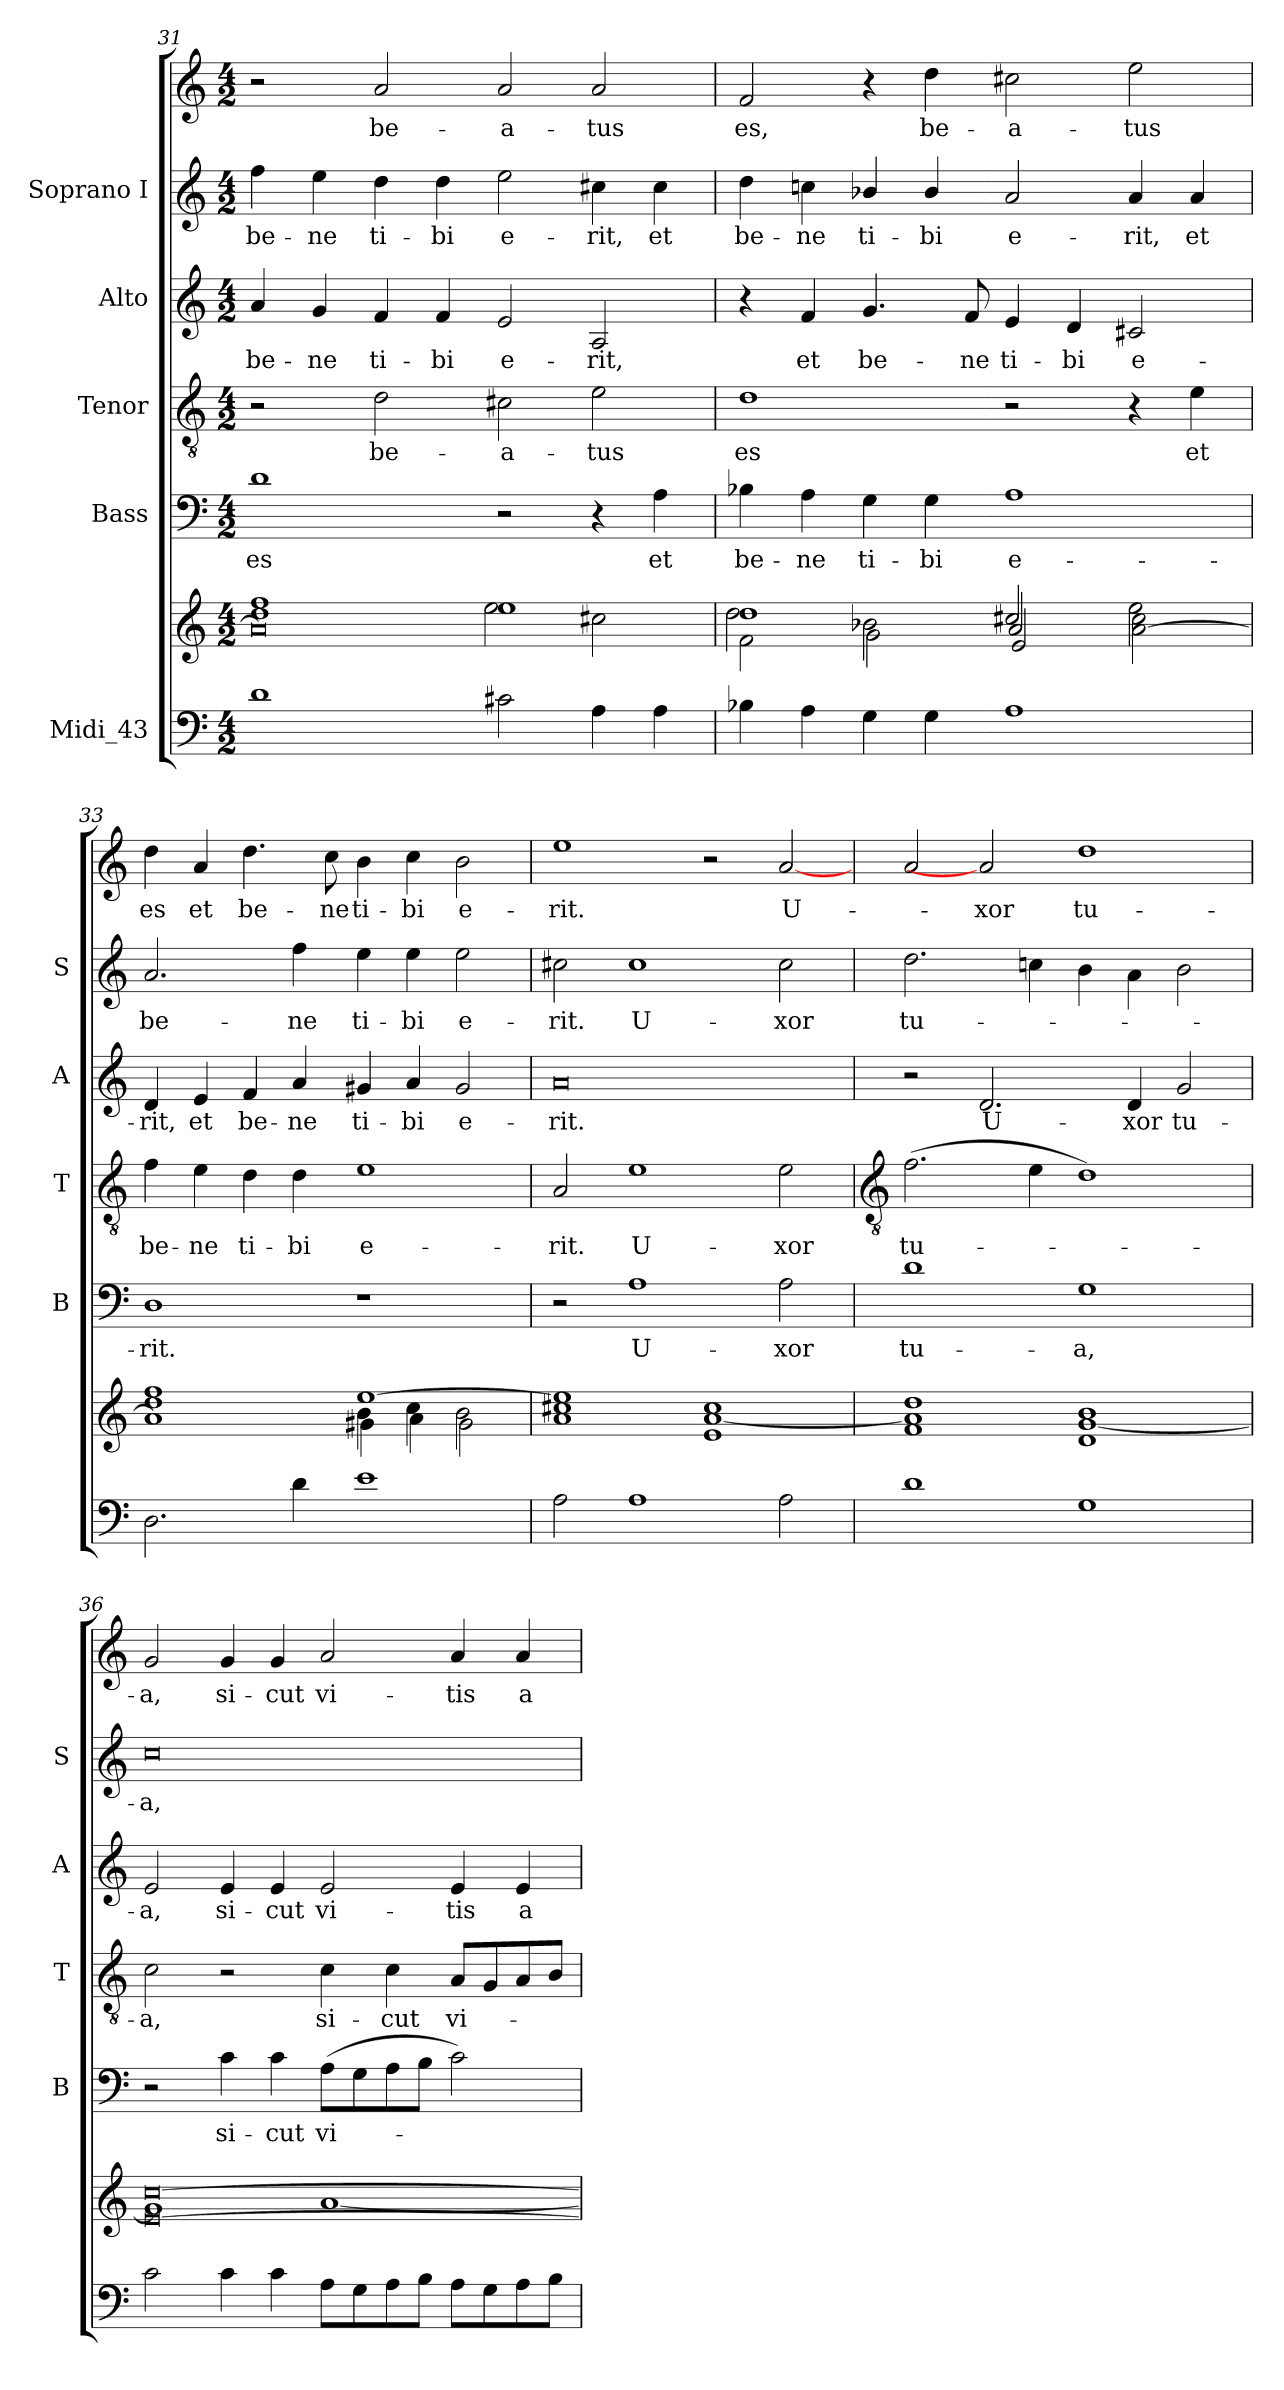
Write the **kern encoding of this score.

**kern	**kern	**kern	**text	**kern	**text	**kern	**text	**kern	**text	**kern	**text
*part5	*part5	*part4	*part4	*part3	*part3	*part2	*part2	*part1	*part1	*part1	*part1
*staff7	*staff6	*staff5	*staff5	*staff4	*staff4	*staff3	*staff3	*staff2	*staff2	*staff1	*staff1
*I"Midi_43	*	*I"Bass	*	*I"Tenor	*	*I"Alto	*	*I"Soprano I	*	*	*
*	*	*I'B	*	*I'T	*	*I'A	*	*I'S	*	*	*
*clefF4	*clefG2	*clefF4	*	*clefGv2	*	*clefG2	*	*clefG2	*	*clefG2	*
*k[]	*k[]	*k[]	*	*k[]	*	*k[]	*	*k[]	*	*k[]	*
*C:	*C:	*C:	*	*C:	*	*C:	*	*C:	*	*C:	*
*M4/2	*M4/2	*M4/2	*	*M4/2	*	*M4/2	*	*M4/2	*	*M4/2	*
=31	=31	=31	=31	=31	=31	=31	=31	=31	=31	=31	=31
*	*^	*	*	*	*	*	*	*	*	*	*
*	*	*^	*	*	*	*	*	*	*	*	*	*
!	!	!	!	!	!LO:LY:b	!	!	!	!LO:LY:b	!	!LO:LY:b	!	!
1d	1ff/	1dd\	0a\]	1d	es	2r	.	4a	be-	4ff	be-	2r	.
!	!	!	!	!	!	!	!	!	!LO:LY:b	!	!LO:LY:b	!	!
.	.	.	.	.	.	.	.	4g	-ne	4ee	-ne	.	.
!	!	!	!	!	!	!	!LO:LY:b	!	!LO:LY:b	!	!LO:LY:b	!	!LO:LY:b
.	.	.	.	.	.	2d	be-	4f	ti-	4dd	ti-	2a	be-
!	!	!	!	!	!	!	!	!	!LO:LY:b	!	!LO:LY:b	!	!
.	.	.	.	.	.	.	.	4f	-bi	4dd	-bi	.	.
!	!	!	!	!	!	!	!LO:LY:b	!	!LO:LY:b	!	!LO:LY:b	!	!LO:LY:b
2c#X	1ee/	2ee\	.	2r	.	2c#X	-a-	2e	e-	2ee	e-	2a	-a-
!	!	!	!	!	!	!	!LO:LY:b	!	!LO:LY:b	!	!LO:LY:b	!	!LO:LY:b
4A	.	2cc#X\	.	4r	.	2e	-tus	2A	-rit,	4cc#X	-rit,	2a	-tus
!	!	!	!	!	!LO:LY:b	!	!	!	!	!	!LO:LY:b	!	!
4A	.	.	.	4A	et	.	.	.	.	4cc#	et	.	.
=32	=32	=32	=32	=32	=32	=32	=32	=32	=32	=32	=32	=32	=32
!	!	!	!	!	!LO:LY:b	!	!LO:LY:b	!	!	!	!LO:LY:b	!	!LO:LY:b
4B-X	1dd/	2dd\	2f\	4B-X	be-	1d	es	4r	.	4dd	be-	2f	es,
!	!	!	!	!	!LO:LY:b	!	!	!	!LO:LY:b	!	!LO:LY:b	!	!
4A	.	.	.	4A	-ne	.	.	4f	et	4ccn	-ne	.	.
!	!	!	!	!	!LO:LY:b	!	!	!	!LO:LY:b	!	!LO:LY:b	!	!
4G	.	2b-X\	2g\	4G	ti-	.	.	4.g	be-	4b-X/	ti-	4r	.
!	!	!	!	!	!LO:LY:b	!	!	!	!	!	!LO:LY:b	!	!LO:LY:b
4G	.	.	.	4G	-bi	.	.	.	.	4b-/	-bi	4dd	be-
!	!	!	!	!	!	!	!	!	!LO:LY:b	!	!	!	!
.	.	.	.	.	.	.	.	8f	-ne	.	.	.	.
!	!	!	!	!	!LO:LY:b	!	!	!	!LO:LY:b	!	!LO:LY:b	!	!LO:LY:b
1A	2cc#X/	2a/	2e/	1A	e-	2r	.	4e	ti-	2a	e-	2cc#X	-a-
!	!	!	!	!	!	!	!	!	!LO:LY:b	!	!	!	!
.	.	.	.	.	.	.	.	4d	-bi	.	.	.	.
!	!	!	!	!	!	!	!	!	!LO:LY:b	!	!LO:LY:b	!	!LO:LY:b
.	2ee\	2cc#\	[2a\	.	.	4r	.	2c#X	e-	4a	-rit,	2ee	-tus
!	!	!	!	!	!	!	!LO:LY:b	!	!	!	!LO:LY:b	!	!
.	.	.	.	.	.	4e	et	.	.	4a	et	.	.
=33	=33	=33	=33	=33	=33	=33	=33	=33	=33	=33	=33	=33	=33
!	!	!	!	!	!LO:LY:b	!	!LO:LY:b	!	!LO:LY:b	!	!LO:LY:b	!	!LO:LY:b
2.D	1ff/	1dd\	1a\]	1D	-rit.	4f	be-	4d	-rit,	2.a	-be-	4dd	es
!	!	!	!	!	!	!	!LO:LY:b	!	!LO:LY:b	!	!	!	!LO:LY:b
.	.	.	.	.	.	4e	-ne	4e	et	.	.	4a	et
!	!	!	!	!	!	!	!LO:LY:b	!	!LO:LY:b	!	!	!	!LO:LY:b
.	.	.	.	.	.	4d	ti-	4f	be-	.	.	4.dd	be-
!	!	!	!	!	!	!	!LO:LY:b	!	!LO:LY:b	!	!LO:LY:b	!	!
4d	.	.	.	.	.	4d	-bi	4a	-ne	4ff	-ne	.	.
!	!	!	!	!	!	!	!	!	!	!	!	!	!LO:LY:b
.	.	.	.	.	.	.	.	.	.	.	.	8cc	-ne
!	!	!	!	!	!	!	!LO:LY:b	!	!LO:LY:b	!	!LO:LY:b	!	!LO:LY:b
1e	[1ee/	4b\	4g#X\	1r	.	1e	e-	4g#X	ti-	4ee	ti-	4b	ti-
!	!	!	!	!	!	!	!	!	!LO:LY:b	!	!LO:LY:b	!	!LO:LY:b
.	.	4cc\	4a\	.	.	.	.	4a	-bi	4ee	-bi	4cc	-bi
!	!	!	!	!	!	!	!	!	!LO:LY:b	!	!LO:LY:b	!	!LO:LY:b
.	.	2b\	2g#\	.	.	.	.	2g#	e-	2ee	e-	2b	e-
=34	=34	=34	=34	=34	=34	=34	=34	=34	=34	=34	=34	=34	=34
!	!	!	!	!	!	!	!LO:LY:b	!	!LO:LY:b	!	!LO:LY:b	!	!LO:LY:b
2A	1ee/]	1cc#X\	1a\	2r	.	2A	-rit.	0a	-rit.	2cc#X	rit.	1ee	-rit.
!	!	!	!	!	!LO:LY:b	!	!LO:LY:b	!	!	!	!LO:LY:b	!	!
1A	.	.	.	1A	U-	1e	U-	.	.	1cc#	U-	.	.
.	1cc#/	[1a\	1e\	.	.	.	.	.	.	.	.	2r	.
!	!	!	!	!	!LO:LY:b	!	!LO:LY:b	!	!	!	!LO:LY:b	!	!LO:LY:b
2A	.	.	.	2A	-xor	2e	-xor	.	.	2cc#	-xor	[2a	U-
!!LO:LB:g=z
=35	=35	=35	=35	=35	=35	=35	=35	=35	=35	=35	=35	=35	=35
*	*	*	*	*	*	*clefGv2	*	*	*	*	*	*	*
!	!	!	!	!	!LO:LY:b	!	!LO:LY:b	!	!	!	!LO:LY:b	!	!
1d	1dd/	1a\]	1f\	1d	tu-	(>2.f	tu-	2r	.	2.dd	-tu-	2a	.
!	!	!	!	!	!	!	!	!	!LO:LY:b	!	!	!	!LO:LY:b
.	.	.	.	.	.	.	.	2.d	U-	.	.	2a]	xor
.	.	.	.	.	.	4e	.	.	.	4ccn	.	.	.
!	!	!	!	!	!LO:LY:b	!	!	!	!	!	!	!	!LO:LY:b
1G	1b/	[1g\	1d\	1G	-a,	1d)	.	.	.	4b	.	1dd	tu-
!	!	!	!	!	!	!	!	!	!LO:LY:b	!	!	!	!
.	.	.	.	.	.	.	.	4d	-xor	4a\	.	.	.
!	!	!	!	!	!	!	!	!	!LO:LY:b	!	!	!	!
.	.	.	.	.	.	.	.	2g	tu-	2b	.	.	.
=36	=36	=36	=36	=36	=36	=36	=36	=36	=36	=36	=36	=36	=36
!	!	!	!	!	!	!	!LO:LY:b	!	!LO:LY:b	!	!LO:LY:b	!	!LO:LY:b
2c	[0cc/	1g\]	[0e\	2r	.	2c	a,	2e	-a,	0cc	-a,	2g	a,
!	!	!	!	!	!LO:LY:b	!	!	!	!LO:LY:b	!	!	!	!LO:LY:b
4c	.	.	.	4c	si-	2r	.	4e	si-	.	.	4g	si-
!	!	!	!	!	!LO:LY:b	!	!	!	!LO:LY:b	!	!	!	!LO:LY:b
4c	.	.	.	4c	-cut	.	.	4e	-cut	.	.	4g	-cut
!	!	!	!	!	!LO:LY:b	!	!LO:LY:b	!	!LO:LY:b	!	!	!	!LO:LY:b
8AL	.	[1a\	.	(>8AL	vi-	4c	si-	2e	vi-	.	.	2a	vi-
8G	.	.	.	8G	.	.	.	.	.	.	.	.	.
!	!	!	!	!	!	!	!LO:LY:b	!	!	!	!	!	!
8A	.	.	.	8A	.	4c	-cut	.	.	.	.	.	.
8BJ	.	.	.	8BJ	.	.	.	.	.	.	.	.	.
!	!	!	!	!	!	!	!LO:LY:b	!	!LO:LY:b	!	!	!	!LO:LY:b
8AL	.	.	.	2c)	.	8AL	vi-	4e	-tis	.	.	4a	-tis
8G	.	.	.	.	.	8G	.	.	.	.	.	.	.
!	!	!	!	!	!	!	!	!	!LO:LY:b	!	!	!	!LO:LY:b
8A	.	.	.	.	.	8A	.	4e	a-	.	.	4a	a-
8BJ	.	.	.	.	.	8BJ	.	.	.	.	.	.	.
*	*v	*v	*v	*	*	*	*	*	*	*	*	*	*
=	=	=	=	=	=	=	=	=	=	=	=
*-	*-	*-	*-	*-	*-	*-	*-	*-	*-	*-	*-
